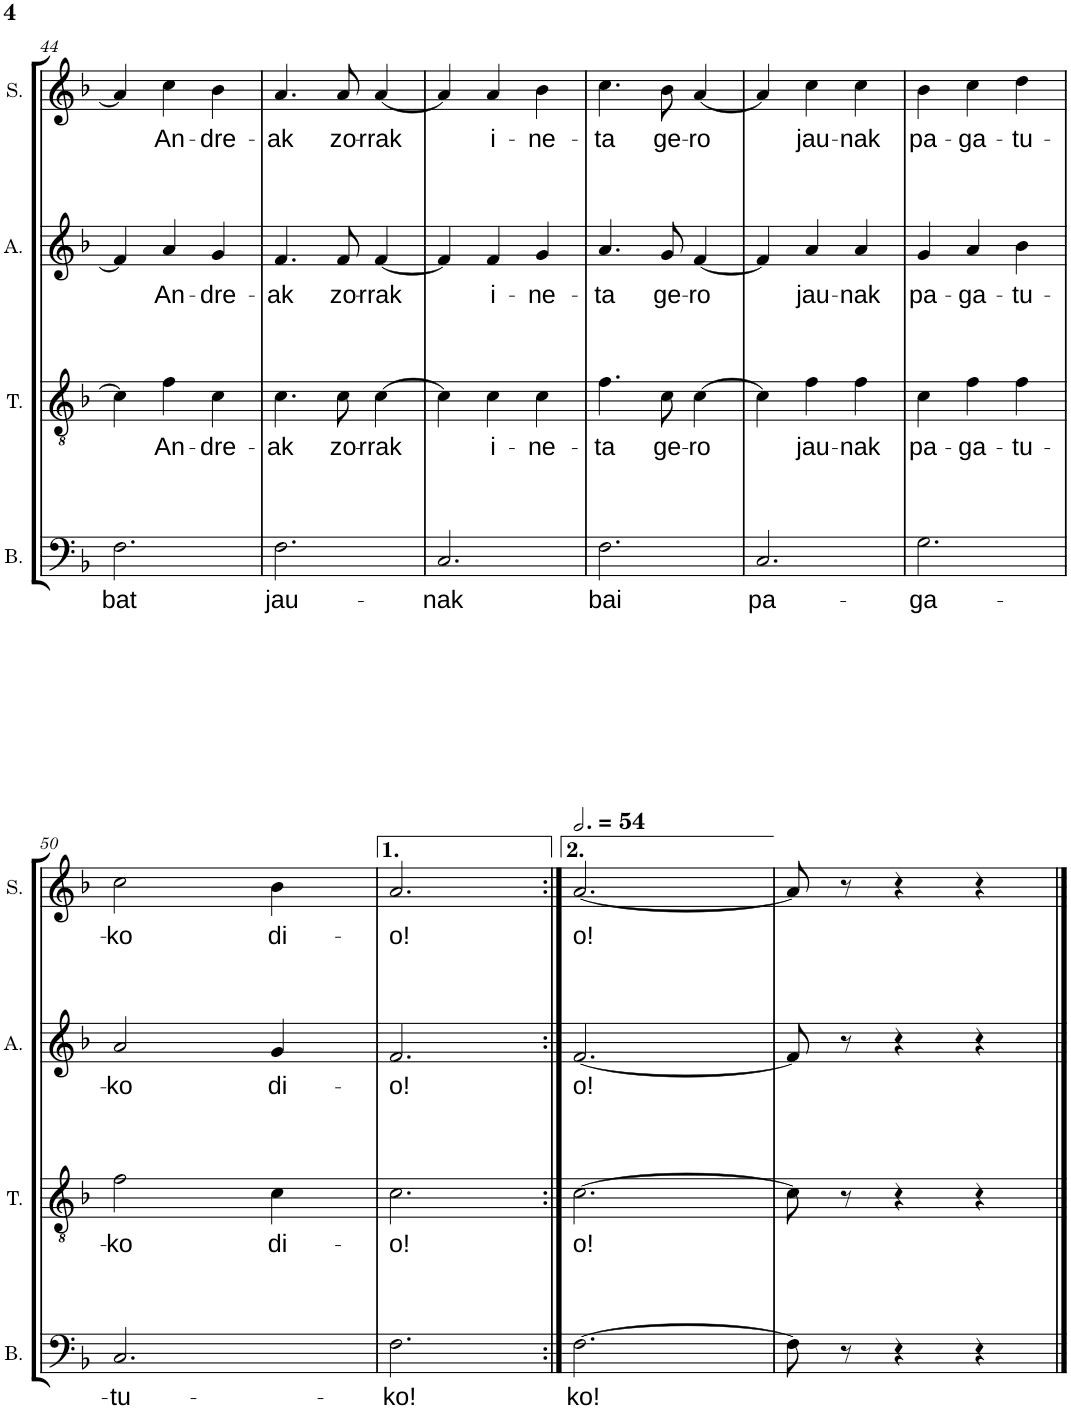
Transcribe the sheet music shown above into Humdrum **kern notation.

**kern	**text	**kern	**text	**kern	**text	**kern	**text
*part4	*part4	*part3	*part3	*part2	*part2	*part1	*part1
*staff4	*staff4	*staff3	*staff3	*staff2	*staff2	*staff1	*staff1
*I"Basse	*	*I"Ténor	*	*I"Alto	*	*I"Soprano	*
*I'B.	*	*I'T.	*	*I'A.	*	*I'S.	*
!!LO:PB:g=z
*clefF4	*	*clefGv2	*	*clefG2	*	*clefG2	*
*k[b-]	*	*k[b-]	*	*k[b-]	*	*k[b-]	*
*M3/4	*	*M3/4	*	*M3/4	*	*M3/4	*
=44	=44	=44	=44	=44	=44	=44	=44
!	!LO:LY:b	!	!	!	!	!	!
2.F\	bat	4c\]	.	4f/]	.	4a/]	.
!	!	!	!LO:LY:b	!	!LO:LY:b	!	!LO:LY:b
.	.	4f\	An-	4a/	An-	4cc\	An-
!	!	!	!LO:LY:b	!	!LO:LY:b	!	!LO:LY:b
.	.	4c\	-dre-	4g/	-dre-	4b-\	-dre-
=45	=45	=45	=45	=45	=45	=45	=45
!	!LO:LY:b	!	!LO:LY:b	!	!LO:LY:b	!	!LO:LY:b
2.F\	jau-	4.c\	-ak	4.f/	-ak	4.a/	-ak
!	!	!	!LO:LY:b	!	!LO:LY:b	!	!LO:LY:b
.	.	8c\	zo-	8f/	zo-	8a/	zo-
!	!	!	!LO:LY:b	!	!LO:LY:b	!	!LO:LY:b
.	.	[4c\	-rrak	[4f/	-rrak	[4a/	-rrak
=46	=46	=46	=46	=46	=46	=46	=46
!	!LO:LY:b	!	!	!	!	!	!
2.C/	-nak	4c\]	.	4f/]	.	4a/]	.
!	!	!	!LO:LY:b	!	!LO:LY:b	!	!LO:LY:b
.	.	4c\	i-	4f/	i-	4a/	i-
!	!	!	!LO:LY:b	!	!LO:LY:b	!	!LO:LY:b
.	.	4c\	-ne-	4g/	-ne-	4b-\	-ne-
=47	=47	=47	=47	=47	=47	=47	=47
!	!LO:LY:b	!	!LO:LY:b	!	!LO:LY:b	!	!LO:LY:b
2.F\	bai	4.f\	-ta	4.a/	-ta	4.cc\	-ta
!	!	!	!LO:LY:b	!	!LO:LY:b	!	!LO:LY:b
.	.	8c\	ge-	8g/	ge-	8b-\	ge-
!	!	!	!LO:LY:b	!	!LO:LY:b	!	!LO:LY:b
.	.	[4c\	-ro	[4f/	-ro	[4a/	-ro
=48	=48	=48	=48	=48	=48	=48	=48
!	!LO:LY:b	!	!	!	!	!	!
2.C/	pa-	4c\]	.	4f/]	.	4a/]	.
!	!	!	!LO:LY:b	!	!LO:LY:b	!	!LO:LY:b
.	.	4f\	jau-	4a/	jau-	4cc\	jau-
!	!	!	!LO:LY:b	!	!LO:LY:b	!	!LO:LY:b
.	.	4f\	-nak	4a/	-nak	4cc\	-nak
=49	=49	=49	=49	=49	=49	=49	=49
!	!LO:LY:b	!	!LO:LY:b	!	!LO:LY:b	!	!LO:LY:b
2.G\	-ga-	4c\	pa-	4g/	pa-	4b-\	pa-
!	!	!	!LO:LY:b	!	!LO:LY:b	!	!LO:LY:b
.	.	4f\	-ga-	4a/	-ga-	4cc\	-ga-
!	!	!	!LO:LY:b	!	!LO:LY:b	!	!LO:LY:b
.	.	4f\	-tu-	4b-\	-tu-	4dd\	-tu-
!!LO:LB:g=z
=50	=50	=50	=50	=50	=50	=50	=50
!	!LO:LY:b	!	!LO:LY:b	!	!LO:LY:b	!	!LO:LY:b
2.C/	-tu-	2f\	-ko	2a/	-ko	2cc\	-ko
!	!	!	!LO:LY:b	!	!LO:LY:b	!	!LO:LY:b
.	.	4c\	di-	4g/	di-	4b-\	di-
=51	=51	=51	=51	=51	=51	=51	=51
!	!LO:LY:b	!	!LO:LY:b	!	!LO:LY:b	!	!LO:LY:b
2.F\	-ko!	2.c\	-o!	2.f/	-o!	2.a/	-o!
=52:|!	=52:|!	=52:|!	=52:|!	=52:|!	=52:|!	=52:|!	=52:|!
*	*	*	*	*	*	*MM162	*
!	!LO:LY:b	!	!LO:LY:b	!	!LO:LY:b	!	!LO:LY:b
[2.F\	-ko!	[2.c\	-o!	[2.f/	-o!	[2.a/	-o!
=53	=53	=53	=53	=53	=53	=53	=53
8F\]	.	8c\]	.	8f/]	.	8a/]	.
8r	.	8r	.	8r	.	8r	.
4r	.	4r	.	4r	.	4r	.
4r	.	4r	.	4r	.	4r	.
==	==	==	==	==	==	==	==
*-	*-	*-	*-	*-	*-	*-	*-
